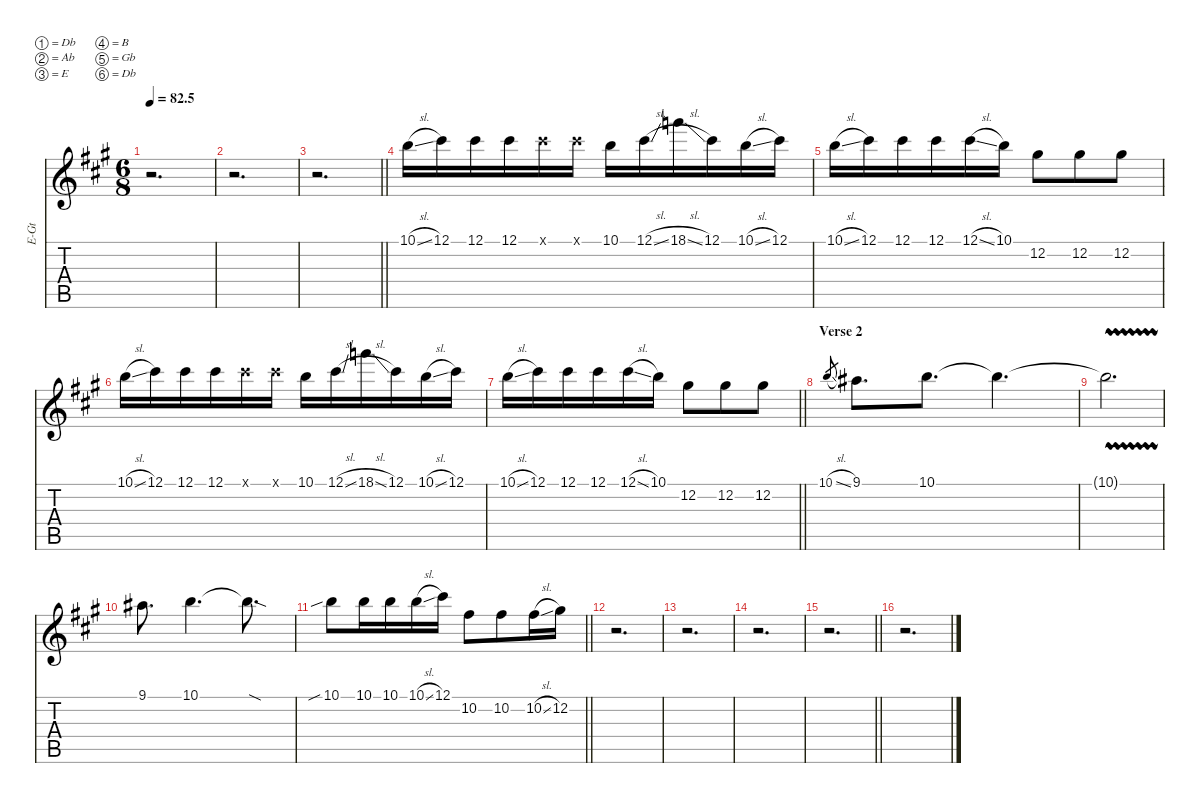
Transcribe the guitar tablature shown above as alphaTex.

\defaultSystemsLayout 4
\hideDynamics
\bracketExtendMode nobrackets
\otherSystemsTrackNameOrientation horizontal
\track ("Guitar3" "E-Gt") {defaultSystemsLayout 8 instrument overdrivenguitar}
\staff {score tabs}
\tuning (Db4 Ab3 E3 B2 Gb2 Db2)
\ts (6 8)
\tempo
82.5
\accidentals auto
\clef g2
\ottava regular
\simile none
\ks a
r.2{d dy f beam Down} |
r.2{d beam Down} |
\barLineRight lightlight
r.2{d beam Down} |
10.1{sl acc forcenatural}.16{instrument overdrivenguitar beam Down} 12.1{acc #}.16{beam Down} 12.1{acc #}.16{beam Down} 12.1{acc #}.16{beam Down} 12.1{x acc #}.16{beam Down} 12.1{x acc #}.16{beam Down} 10.1{acc forcenatural}.16{beam Down} 12.1{sl acc #}.16{beam Down} 18.1{sl acc forcenatural}.16{beam Down} 12.1{acc #}.16{beam Down} 10.1{sl acc forcenatural}.16{beam Down} 12.1{acc #}.16{beam Down} |
10.1{sl acc forcenatural}.16{beam Down} 12.1{acc #}.16{beam Down} 12.1{acc #}.16{beam Down} 12.1{acc #}.16{beam Down} 12.1{sl acc #}.16{beam Down} 10.1{acc forcenatural}.16{beam Down} 12.2{acc #}.8{beam Down} 12.2{acc #}.8{beam Down} 12.2{acc #}.8{beam Down} |
10.1{sl acc forcenatural}.16{beam Down} 12.1{acc #}.16{beam Down} 12.1{acc #}.16{beam Down} 12.1{acc #}.16{beam Down} 12.1{x acc #}.16{beam Down} 12.1{x acc #}.16{beam Down} 10.1{acc forcenatural}.16{beam Down} 12.1{sl acc #}.16{beam Down} 18.1{sl acc forcenatural}.16{beam Down} 12.1{acc #}.16{beam Down} 10.1{sl acc forcenatural}.16{beam Down} 12.1{acc #}.16{beam Down} |
\barLineRight lightlight
10.1{sl acc forcenatural}.16{beam Down} 12.1{acc #}.16{beam Down} 12.1{acc #}.16{beam Down} 12.1{acc #}.16{beam Down} 12.1{sl acc #}.16{beam Down} 10.1{acc forcenatural}.16{beam Down} 12.2{acc #}.8{beam Down} 12.2{acc #}.8{beam Down} 12.2{acc #}.8{beam Down} |
\section ("" "Verse 2")
10.1{sl acc forcenatural}.8{gr beam Up} 9.1{acc #}.8{d beam Down} 10.1{acc forcenatural}.8{d beam Down} 10.1{t acc forcenatural}.4{d beam Down} |
10.1{vw t acc forcenatural}.2{d beam Down} |
9.1{acc #}.8{d beam Down} 10.1{acc forcenatural}.4{d beam Down} 10.1{sod t acc forcenatural}.8{d beam Down} |
\barLineRight lightlight
10.1{sib acc forcenatural}.8{beam Down} 10.1{acc forcenatural}.16{beam Down} 10.1{acc forcenatural}.16{beam Down} 10.1{sl acc forcenatural}.16{beam Down} 12.1{acc #}.16{beam Down} 10.2{acc #}.8{beam Down} 10.2{acc #}.8{beam Down} 10.2{sl acc #}.16{beam Down} 12.2{acc #}.16{beam Down} |
r.2{d beam Down} |
r.2{d beam Down} |
r.2{d beam Down} |
\barLineRight lightlight
r.2{d beam Down} |
r.2{d beam Down}
